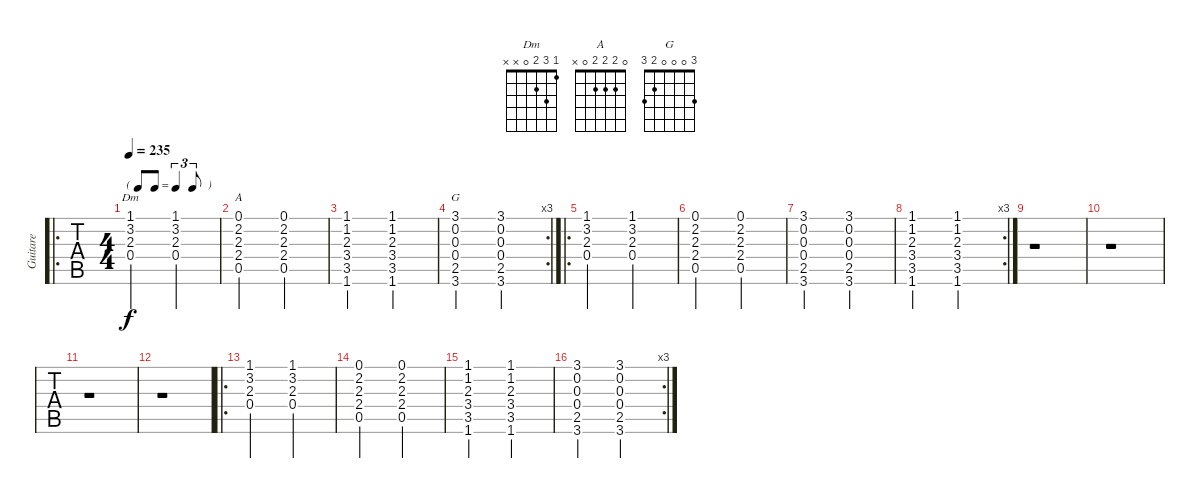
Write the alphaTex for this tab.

\track ("Guitare" "Guitare") {instrument acousticguitarnylon}
\staff {tabs}
\tuning (E4 B3 G3 D3 A2 E2) {hide}
\chord ("Dm" 1 3 2 0 x x)
\chord ("A" 0 2 2 2 0 x)
\chord ("G" 3 0 0 0 2 3)
\ro
\ts (4 4)
\tf triplet8th
\tempo 235
\clef g2
\ks c
(1.1 3.2 2.3 0.4).2{ch "Dm" dy f} (1.1 3.2 2.3 0.4).2 |
(0.1 2.2 2.3 2.4 0.5).2{ch "A"} (0.1 2.2 2.3 2.4 0.5).2 |
(1.1 1.2 2.3 3.4 3.5 1.6).2 (1.1 1.2 2.3 3.4 3.5 1.6).2 |
\rc 3
(3.1 0.2 0.3 0.4 2.5 3.6).2{ch "G"} (3.1 0.2 0.3 0.4 2.5 3.6).2 |
\ro
(1.1 3.2 2.3 0.4).2 (1.1 3.2 2.3 0.4).2 |
(0.1 2.2 2.3 2.4 0.5).2 (0.1 2.2 2.3 2.4 0.5).2 |
(3.1 0.2 0.3 0.4 2.5 3.6).2 (3.1 0.2 0.3 0.4 2.5 3.6).2 |
\rc 3
(1.1 1.2 2.3 3.4 3.5 1.6).2 (1.1 1.2 2.3 3.4 3.5 1.6).2 |
r.1 |
r.1 |
r.1 |
r.1 |
\ro
(1.1 3.2 2.3 0.4).2 (1.1 3.2 2.3 0.4).2 |
(0.1 2.2 2.3 2.4 0.5).2 (0.1 2.2 2.3 2.4 0.5).2 |
(1.1 1.2 2.3 3.4 3.5 1.6).2 (1.1 1.2 2.3 3.4 3.5 1.6).2 |
\rc 3
(3.1 0.2 0.3 0.4 2.5 3.6).2 (3.1 0.2 0.3 0.4 2.5 3.6).2
